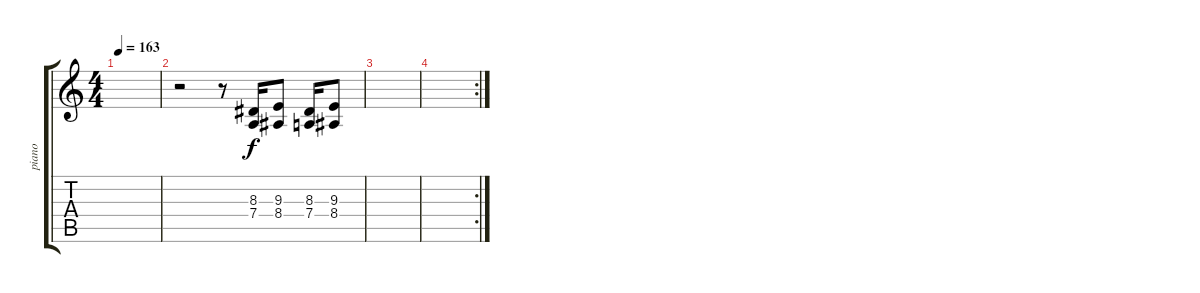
\track ("piano" "piano") {instrument electricgrandpiano}
\staff {score tabs}
\tuning (E4 B3 G3 D3 A2 E2) {hide}
\ts (4 4)
\tempo 163
\clef g2
\ks c
|
r.2 r.8 (8.3 7.4).16{dy f} (9.3 8.4).8 (8.3 7.4).16 (9.3 8.4).8 |
|
\rc 2
